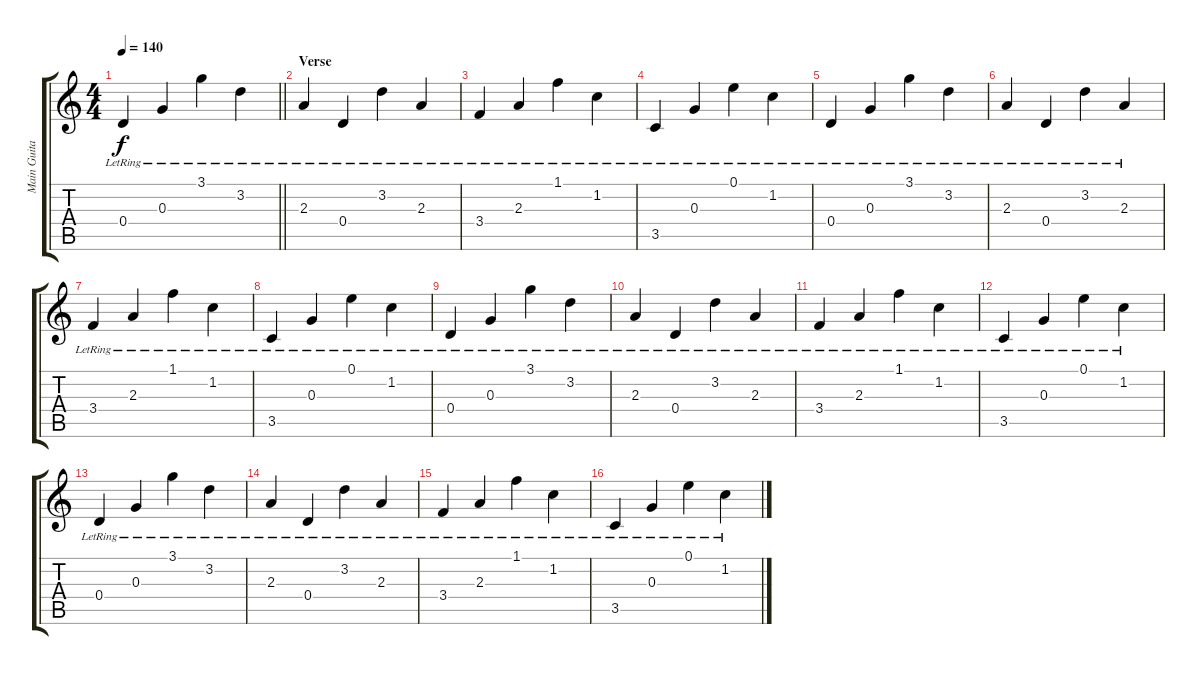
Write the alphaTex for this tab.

\track ("Main Guitar II" "Main Guita") {instrument electricguitarjazz}
\staff {score tabs}
\tuning (E4 B3 G3 D3 A2 E2) {hide}
\ts (4 4)
\tempo 140
\clef g2
\barLineRight lightlight
\ks c
0.4{lr}.4{dy f} 0.3{lr}.4 3.1{lr}.4 3.2{lr}.4 |
\section ("" "Verse")
2.3{lr}.4 0.4{lr}.4 3.2{lr}.4 2.3{lr}.4 |
3.4{lr}.4 2.3{lr}.4 1.1{lr}.4 1.2{lr}.4 |
3.5{lr}.4 0.3{lr}.4 0.1{lr}.4 1.2{lr}.4 |
0.4{lr}.4 0.3{lr}.4 3.1{lr}.4 3.2{lr}.4 |
2.3{lr}.4 0.4{lr}.4 3.2{lr}.4 2.3{lr}.4 |
3.4{lr}.4 2.3{lr}.4 1.1{lr}.4 1.2{lr}.4 |
3.5{lr}.4 0.3{lr}.4 0.1{lr}.4 1.2{lr}.4 |
0.4{lr}.4 0.3{lr}.4 3.1{lr}.4 3.2{lr}.4 |
2.3{lr}.4 0.4{lr}.4 3.2{lr}.4 2.3{lr}.4 |
3.4{lr}.4 2.3{lr}.4 1.1{lr}.4 1.2{lr}.4 |
3.5{lr}.4 0.3{lr}.4 0.1{lr}.4 1.2{lr}.4 |
0.4{lr}.4 0.3{lr}.4 3.1{lr}.4 3.2{lr}.4 |
2.3{lr}.4 0.4{lr}.4 3.2{lr}.4 2.3{lr}.4 |
3.4{lr}.4 2.3{lr}.4 1.1{lr}.4 1.2{lr}.4 |
3.5{lr}.4 0.3{lr}.4 0.1{lr}.4 1.2{lr}.4
